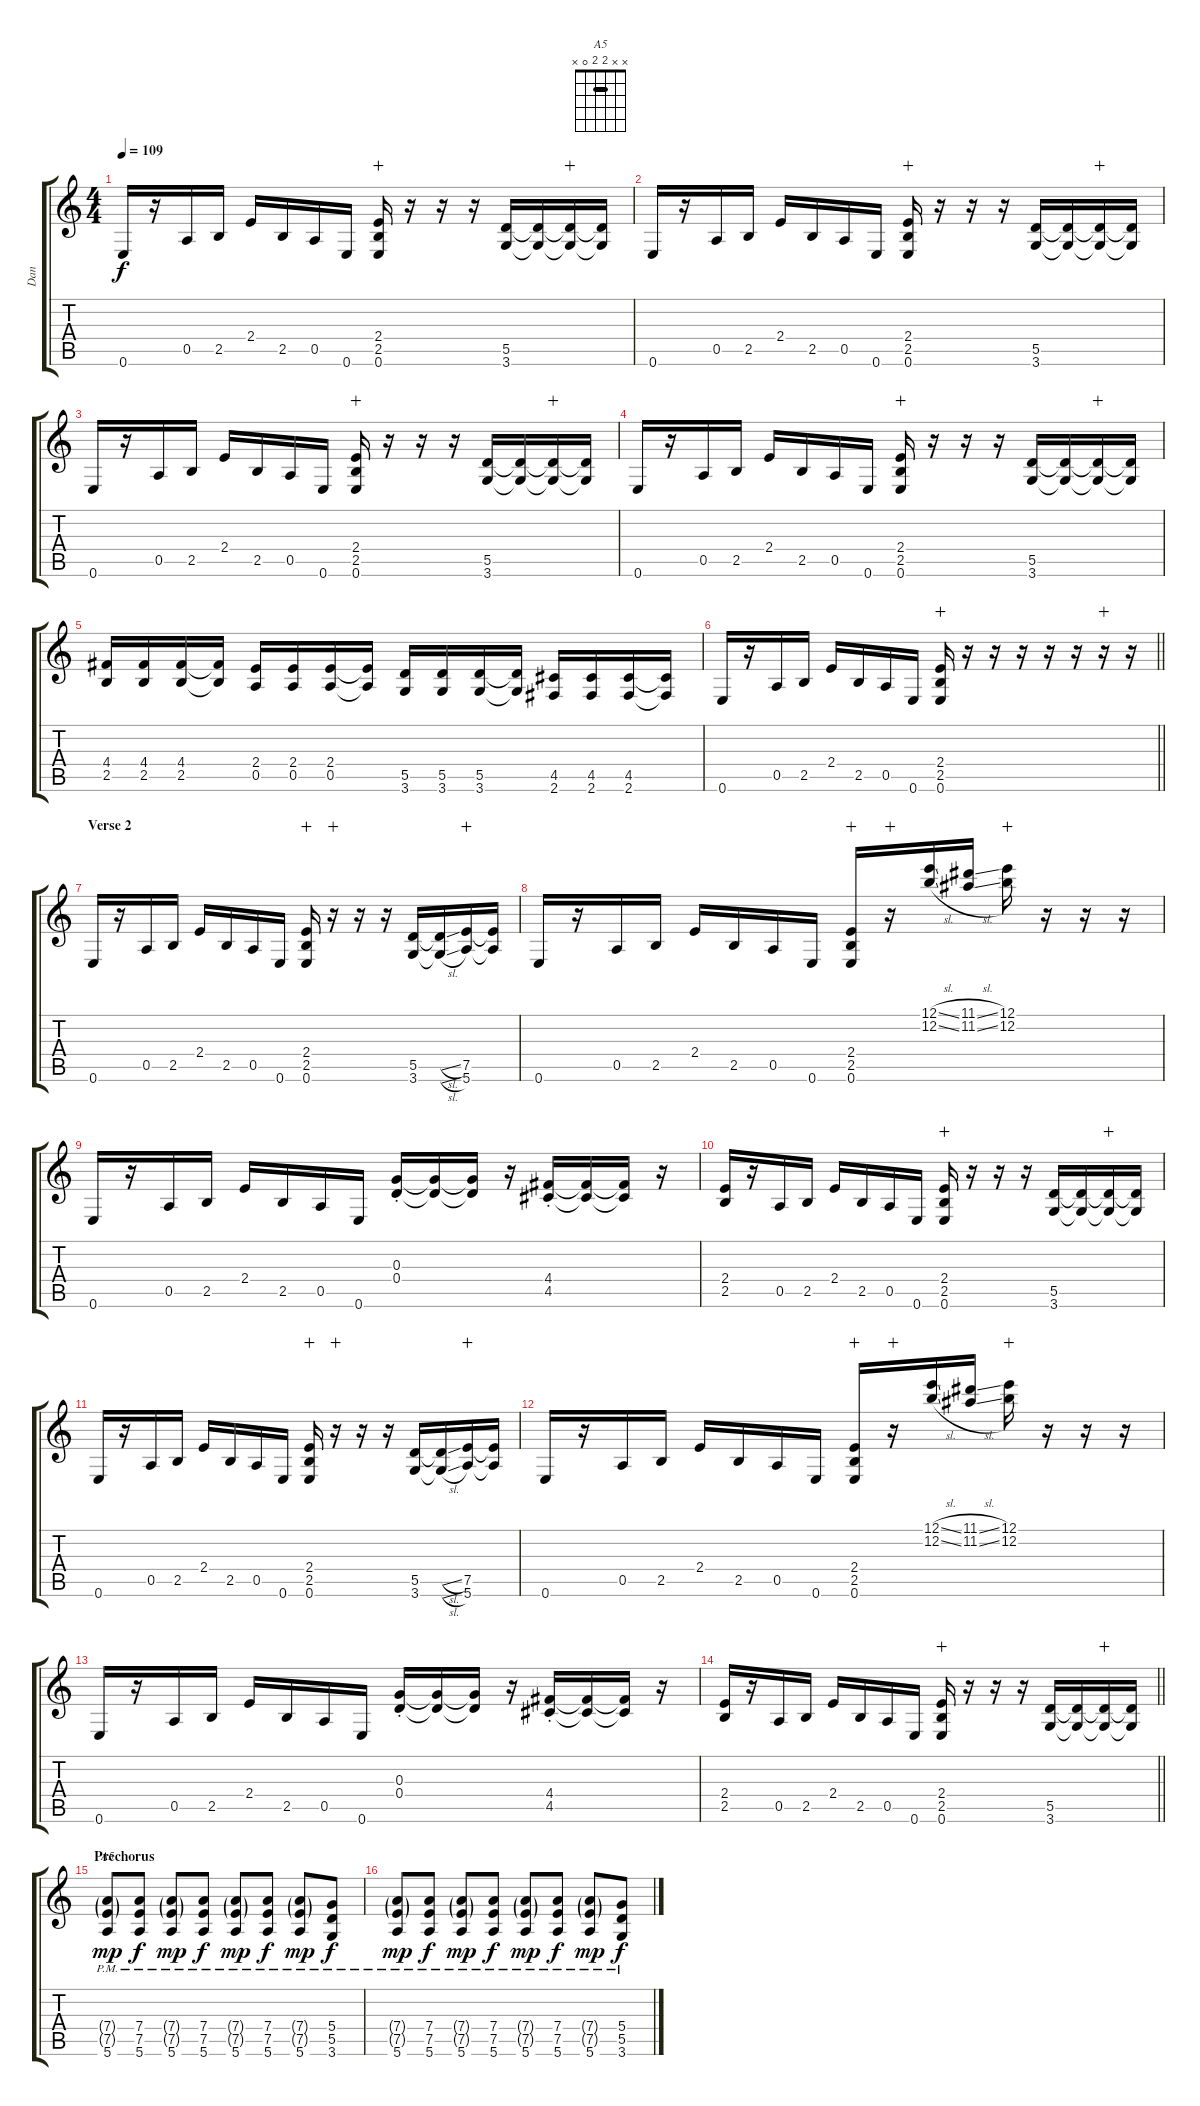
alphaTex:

\track ("Dan" "Dan") {instrument overdrivenguitar}
\staff {score tabs}
\tuning (E4 B3 G3 D3 A2 E2) {hide}
\chord ("A5" x x 2 2 0 x) {barre 2}
\ts (4 4)
\tempo 109
\clef g2
\ks c
0.6.16{dy f} r.16 0.5.16 2.5.16 2.4.16 2.5.16 0.5.16 0.6.16 (2.4 2.5 0.6).16{wahc} r.16 r.16 r.16 (5.5 3.6).16 (5.5{t} 3.6{t}).16 (5.5{t} 3.6{t}).16{wahc} (5.5{t} 3.6{t}).16 |
0.6.16 r.16 0.5.16 2.5.16 2.4.16 2.5.16 0.5.16 0.6.16 (2.4 2.5 0.6).16{wahc} r.16 r.16 r.16 (5.5 3.6).16 (5.5{t} 3.6{t}).16 (5.5{t} 3.6{t}).16{wahc} (5.5{t} 3.6{t}).16 |
0.6.16 r.16 0.5.16 2.5.16 2.4.16 2.5.16 0.5.16 0.6.16 (2.4 2.5 0.6).16{wahc} r.16 r.16 r.16 (5.5 3.6).16 (5.5{t} 3.6{t}).16 (5.5{t} 3.6{t}).16{wahc} (5.5{t} 3.6{t}).16 |
0.6.16 r.16 0.5.16 2.5.16 2.4.16 2.5.16 0.5.16 0.6.16 (2.4 2.5 0.6).16{wahc} r.16 r.16 r.16 (5.5 3.6).16 (5.5{t} 3.6{t}).16 (5.5{t} 3.6{t}).16{wahc} (5.5{t} 3.6{t}).16 |
(4.4 2.5).16 (4.4 2.5).16 (4.4 2.5).16 (4.4{t} 2.5{t}).16 (2.4 0.5).16 (2.4 0.5).16 (2.4 0.5).16 (2.4{t} 0.5{t}).16 (5.5 3.6).16 (5.5 3.6).16 (5.5 3.6).16 (5.5{t} 3.6{t}).16 (4.5 2.6).16 (4.5 2.6).16 (4.5 2.6).16 (4.5{t} 2.6{t}).16 |
\barLineRight lightlight
0.6.16 r.16 0.5.16 2.5.16 2.4.16 2.5.16 0.5.16 0.6.16 (2.4 2.5 0.6).16{wahc} r.16 r.16 r.16 r.16 r.16 r.16{wahc} r.16 |
\section ("" "Verse 2")
0.6.16 r.16 0.5.16 2.5.16 2.4.16 2.5.16 0.5.16 0.6.16 (2.4 2.5 0.6).16{wahc} r.16{wahc} r.16 r.16 (5.5 3.6).16 (5.5{sl t} 3.6{sl t}).16 (7.5 5.6).16{wahc} (7.5{t} 5.6{t}).16 |
0.6.16 r.16 0.5.16 2.5.16 2.4.16 2.5.16 0.5.16 0.6.16 (2.4 2.5 0.6).16{wahc} r.16{wahc} (12.1{sl} 12.2{sl}).16 (11.1{sl} 11.2{sl}).16 (12.1 12.2).16{wahc} r.16 r.16 r.16 |
0.6.16 r.16 0.5.16 2.5.16 2.4.16 2.5.16 0.5.16 0.6.16 (0.3 0.4{st}).16 (0.3{t} 0.4{t}).16 (0.3{t} 0.4{t}).16 r.16 (4.4{st} 4.5).16 (4.4{t} 4.5{t}).16 (4.4{t} 4.5{t}).16 r.16 |
(2.4 2.5).16 r.16 0.5.16 2.5.16 2.4.16 2.5.16 0.5.16 0.6.16 (2.4 2.5 0.6).16{wahc} r.16 r.16 r.16 (5.5 3.6).16 (5.5{t} 3.6{t}).16 (5.5{t} 3.6{t}).16{wahc} (5.5{t} 3.6{t}).16 |
0.6.16 r.16 0.5.16 2.5.16 2.4.16 2.5.16 0.5.16 0.6.16 (2.4 2.5 0.6).16{wahc} r.16{wahc} r.16 r.16 (5.5 3.6).16 (5.5{sl t} 3.6{sl t}).16 (7.5 5.6).16{wahc} (7.5{t} 5.6{t}).16 |
0.6.16 r.16 0.5.16 2.5.16 2.4.16 2.5.16 0.5.16 0.6.16 (2.4 2.5 0.6).16{wahc} r.16{wahc} (12.1{sl} 12.2{sl}).16 (11.1{sl} 11.2{sl}).16 (12.1 12.2).16{wahc} r.16 r.16 r.16 |
0.6.16 r.16 0.5.16 2.5.16 2.4.16 2.5.16 0.5.16 0.6.16 (0.3 0.4{st}).16 (0.3{t} 0.4{t}).16 (0.3{t} 0.4{t}).16 r.16 (4.4{st} 4.5).16 (4.4{t} 4.5{t}).16 (4.4{t} 4.5{t}).16 r.16 |
\barLineRight lightlight
(2.4 2.5).16 r.16 0.5.16 2.5.16 2.4.16 2.5.16 0.5.16 0.6.16 (2.4 2.5 0.6).16{wahc} r.16 r.16 r.16 (5.5 3.6).16 (5.5{t} 3.6{t}).16 (5.5{t} 3.6{t}).16{wahc} (5.5{t} 3.6{t}).16 |
\section ("" "Prechorus")
(7.4{g pm} 7.5{g pm} 5.6).8{ch "A5" dy mp} (7.4{pm} 7.5{pm} 5.6).8{dy f} (7.4{g pm} 7.5{g pm} 5.6).8{dy mp} (7.4{pm} 7.5{pm} 5.6).8{dy f} (7.4{g pm} 7.5{g pm} 5.6).8{dy mp} (7.4{pm} 7.5{pm} 5.6).8{dy f} (7.4{g pm} 7.5{g pm} 5.6).8{dy mp} (5.4{pm} 5.5{pm} 3.6).8{dy f} |
(7.4{g pm} 7.5{g pm} 5.6).8{dy mp} (7.4{pm} 7.5{pm} 5.6).8{dy f} (7.4{g pm} 7.5{g pm} 5.6).8{dy mp} (7.4{pm} 7.5{pm} 5.6).8{dy f} (7.4{g pm} 7.5{g pm} 5.6).8{dy mp} (7.4{pm} 7.5{pm} 5.6).8{dy f} (7.4{g pm} 7.5{g pm} 5.6).8{dy mp} (5.4{pm} 5.5{pm} 3.6).8{dy f}
